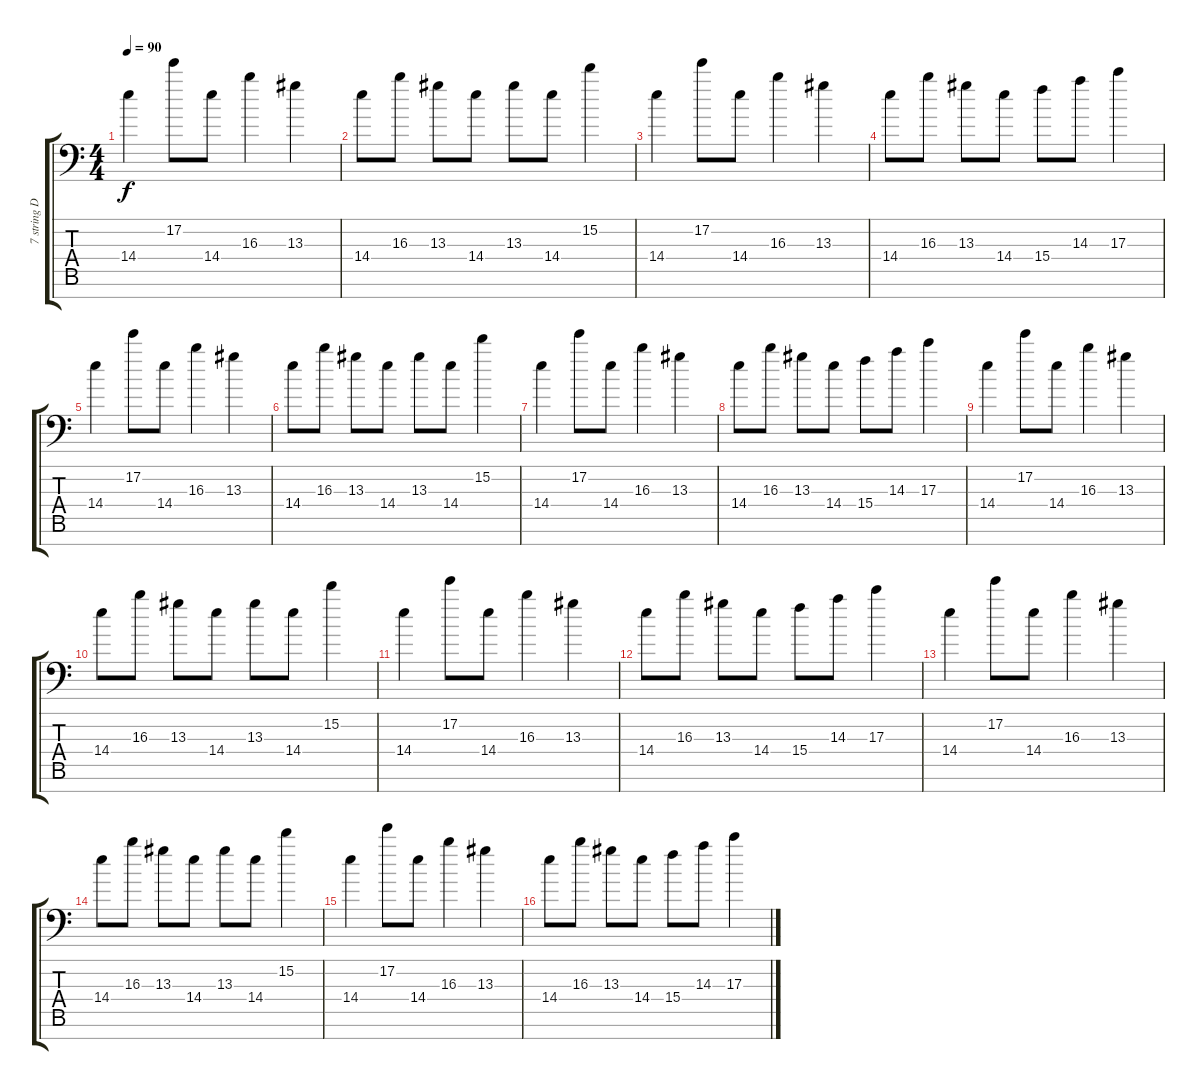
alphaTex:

\track ("7 string Drop A" "7 string D") {instrument electricguitarclean}
\staff {score tabs}
\tuning (E4 B3 G3 D3 A2 E2 A1) {hide}
\ts (4 4)
\tempo 90
\clef f4
\ks c
14.4.4{dy f} 17.2.8 14.4.8 16.3.4 13.3.4 |
14.4.8 16.3.8 13.3.8 14.4.8 13.3.8 14.4.8 15.2.4 |
14.4.4 17.2.8 14.4.8 16.3.4 13.3.4 |
14.4.8 16.3.8 13.3.8 14.4.8 15.4.8 14.3.8 17.3.4 |
14.4.4 17.2.8 14.4.8 16.3.4 13.3.4 |
14.4.8 16.3.8 13.3.8 14.4.8 13.3.8 14.4.8 15.2.4 |
14.4.4 17.2.8 14.4.8 16.3.4 13.3.4 |
14.4.8 16.3.8 13.3.8 14.4.8 15.4.8 14.3.8 17.3.4 |
14.4.4 17.2.8 14.4.8 16.3.4 13.3.4 |
14.4.8 16.3.8 13.3.8 14.4.8 13.3.8 14.4.8 15.2.4 |
14.4.4 17.2.8 14.4.8 16.3.4 13.3.4 |
14.4.8 16.3.8 13.3.8 14.4.8 15.4.8 14.3.8 17.3.4 |
14.4.4 17.2.8 14.4.8 16.3.4 13.3.4 |
14.4.8 16.3.8 13.3.8 14.4.8 13.3.8 14.4.8 15.2.4 |
14.4.4 17.2.8 14.4.8 16.3.4 13.3.4 |
14.4.8 16.3.8 13.3.8 14.4.8 15.4.8 14.3.8 17.3.4
